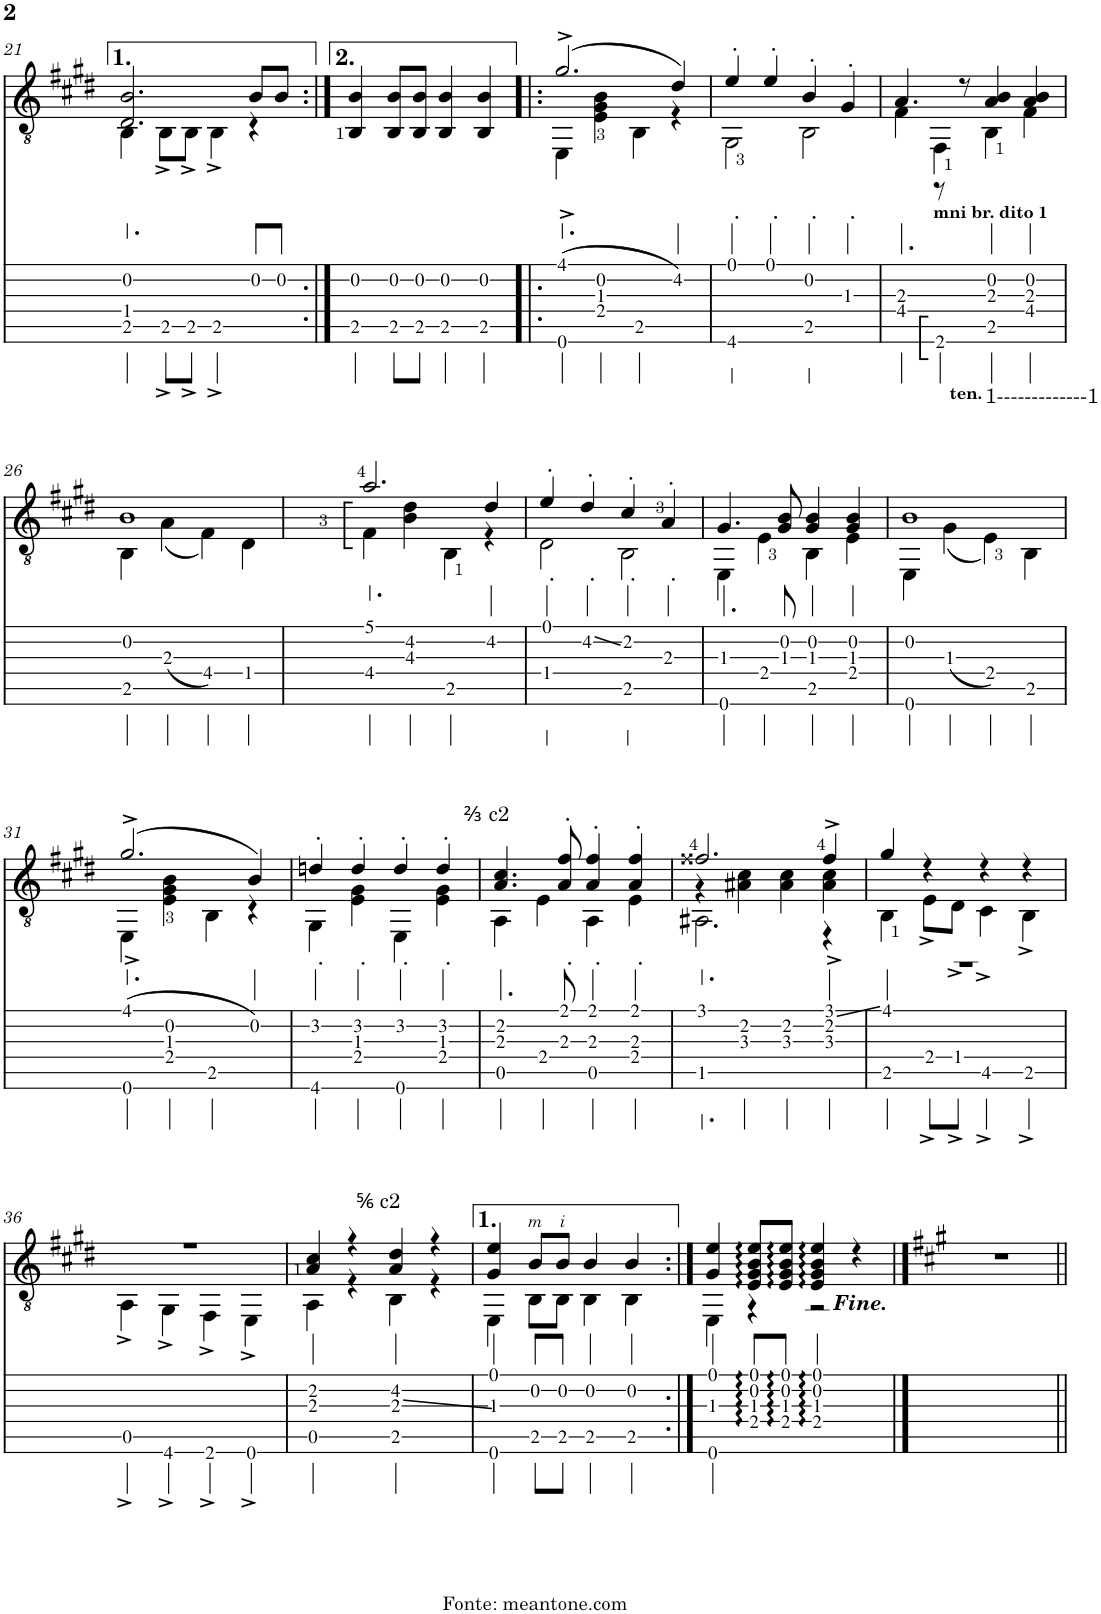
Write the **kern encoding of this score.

**kern	**kern
*part2	*part1
*staff2	*staff1
*I"Chitarra classica (Intavolatura)	*I"Chitarra acustica
!!LO:PB:g=z
*	*clefGv2
*k[f#c#g#d#]	*k[f#c#g#d#]
*M2/2	*M2/2
*met(c|)	*met(c|)
=21	=21
*^	*^
2.D#/ 2.B/	4BB\	2.D#/ 2.B/	4BB\
.	8BB^\L	.	8BB^\L
.	8BB^\J	.	8BB^\J
.	4BB^\	.	4BB^\
8B/L	4r	8B/L	4r
8B/J	.	8B/J	.
*v	*v	*	*
*	*v	*v
=22:|!	=22:|!
4BB\ 4B\	4BB/ 4B/
8BB\ 8B\L	8BB/ 8B/L
8BB\ 8B\J	8BB/ 8B/J
4BB\ 4B\	4BB/ 4B/
4BB\ 4B\	4BB/ 4B/
=23!|:	=23!|:
*^	*^
(2.g#^/	4EE\	(2.g#^/	4EE\
.	4E\ 4G#\ 4B\	.	4E\ 4G#\ 4B\
.	4BB\	.	4BB\
4d#/)	4r	4d#/)	4r
=24	=24	=24	=24
4e'/	2GG#\	4e'/	2GG#\
4e'/	.	4e'/	.
4B'/	2BB\	4B'/	2BB\
4G#'/	.	4G#'/	.
=25	=25	=25	=25
*	*^	*	*^
4.A/	4ryy	4F#\	4.A/	4ryy	4F#\
!	!LO:TX:a:B:t=mni br. dito 1	!	!	!	!
.	4FF#\	8r	.	4FF#\	8r
8r	.	2ryy	8r	.	2ryy
!LO:TX:b:B:t=ten.	!	!	!	!	!
!LO:TX:b:t=1-------------1	!	!	!	!	!
4A/ 4B/	4BB\	.	4A/ 4B/	4BB\	.
4A/ 4B/	4F#\	.	4A/ 4B/	4F#\	.
.	.	8ryy	.	.	8ryy
*	*v	*v	*	*	*
*	*	*	*v	*v
!!LO:LB:g=z
=26	=26	=26	=26
1B	4BB\	1B	4BB\
.	(4A\	.	(4A\
.	4F#\)	.	4F#\)
.	4D#\	.	4D#\
=27	=27	=27	=27
2.a/	4F#\	2.a/	4F#\
.	4B\ 4d#\	.	4B\ 4d#\
.	4BB\	.	4BB\
4d#/	4r	4d#/	4r
=28	=28	=28	=28
4e'/	2D#\	4e'/	2D#\
4d#'/	.	4d#'/	.
4c#'/	2BB\	4c#'/	2BB\
4A'/	.	4A'/	.
=29	=29	=29	=29
4.G#/	4EE\	4.G#/	4EE\
.	4E\	.	4E\
8G#/ 8B/	.	8G#/ 8B/	.
4G#/ 4B/	4BB\	4G#/ 4B/	4BB\
4G#/ 4B/	4E\	4G#/ 4B/	4E\
=30	=30	=30	=30
1B	4EE\	1B	4EE\
.	(4G#\	.	(4G#\
.	4E\)	.	4E\)
.	4BB\	.	4BB\
!!LO:LB:g=z	!!
=31	=31	=31	=31
(2.g#^/	4EE\	(2.g#^/	4EE\
.	4E\ 4G#\ 4B\	.	4E\ 4G#\ 4B\
.	4BB\	.	4BB\
4B/)	4r	4B/)	4r
=32	=32	=32	=32
4dn'/	4GG#\	4dn'/	4GG#\
4d'/	4E\ 4G#\	4d'/	4E\ 4G#\
4d'/	4EE\	4d'/	4EE\
4d'/	4E\ 4G#\	4d'/	4E\ 4G#\
=33	=33	=33	=33
!	!	!LO:TX:a:t=⅔ c2	!
4.A/ 4.c#/	4AA\	4.A/ 4.c#/	4AA\
.	4E\	.	4E\
8A/' 8f#/'	.	8A/' 8f#/'	.
4A/' 4f#/'	4AA\	4A/' 4f#/'	4AA\
4A/' 4f#/'	4E\	4A/' 4f#/'	4E\
=34	=34	=34	=34
*	*^	*	*^
2.f##X/	4r	2.AA#X\	2.f##X/	4r	2.AA#X\
.	4A#X\ 4c#\	.	.	4A#X\ 4c#\	.
.	4A#\ 4c#\	.	.	4A#\ 4c#\	.
4f##^/	4A#\ 4c#\	4r	4f##^/	4A#\ 4c#\	4r
=35	=35	=35	=35	=35	=35
4g#/	4BB\	1r	4g#/	4BB\	1r
4r	8E^\L	.	4r	8E^\L	.
.	8D#^\J	.	.	8D#^\J	.
4r	4C#^\	.	4r	4C#^\	.
4r	4BB^\	.	4r	4BB^\	.
*	*v	*v	*	*	*
*	*	*	*v	*v
!!LO:LB:g=z
=36	=36	=36	=36
1r	4AA^\	1r	4AA^\
.	4GG#^\	.	4GG#^\
.	4FF#^\	.	4FF#^\
.	4EE^\	.	4EE^\
=37	=37	=37	=37
4A/ 4c#/	4AA\	4A/ 4c#/	4AA\
4r	4r	4r	4r
!	!	!LO:TX:a:t=⅚ c2	!
4A/ 4d#/	4BB\	4A/ 4d#/	4BB\
4r	4r	4r	4r
=38	=38	=38	=38
4G#/ 4e/	4EE\	4G#/ 4e/	4EE\
8B/L	8BB\L	8B/L	8BB\L
8B/J	8BB\J	8B/J	8BB\J
4B/	4BB\	4B/	4BB\
4B/	4BB\	4B/	4BB\
=39:|!	=39:|!	=39:|!	=39:|!
4G#/ 4e/	4EE\	4G#/ 4e/	4EE\
8E/ 8G#/ 8B/ 8e/L	4r	8E/ 8G#/ 8B/ 8e/L	4r
8E/ 8G#/ 8B/ 8e/J	.	8E/ 8G#/ 8B/ 8e/J	.
4E/ 4G#/ 4B/ 4e/	2r	4E/ 4G#/ 4B/ 4e/	2r
4r	.	4r	.
*v	*v	*	*
*	*v	*v
==40	==40
*k[f#c#g#]	*k[f#c#g#]
1r	1r
=||	=||
*-	*-
